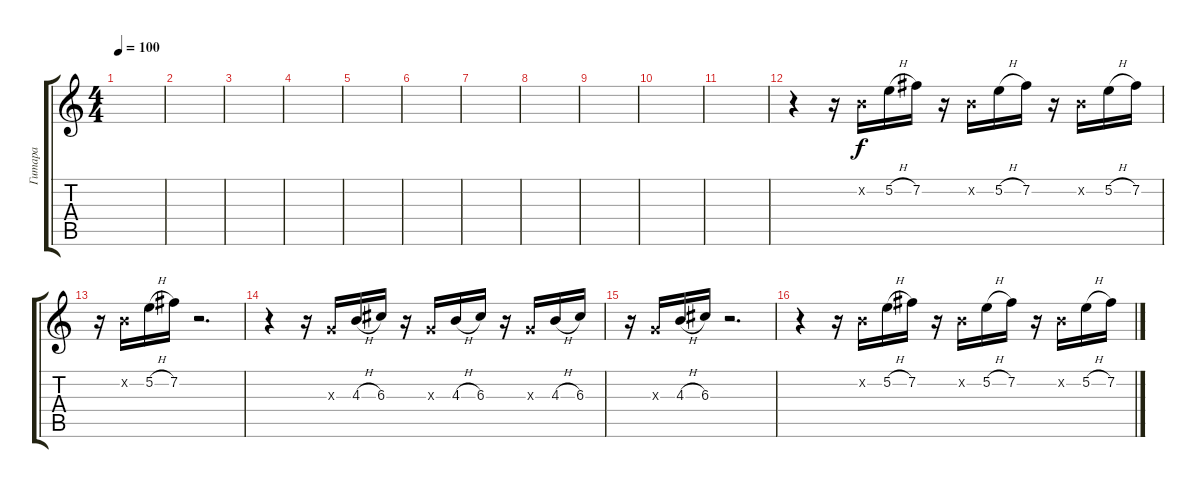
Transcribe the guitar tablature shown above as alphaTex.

\track ("Гитара" "Гитара") {instrument electricguitarclean}
\staff {score tabs}
\tuning (E4 B3 G3 D3 A2 E2) {hide}
\ts (4 4)
\tempo 100
\clef g2
\ks c
|
|
|
|
|
|
|
|
|
|
|
r.4{volume 16 balance 0} r.16 0.2{x}.16 5.2{h}.16 7.2.16 r.16{volume 13 balance 5} 0.2{x}.16 5.2{h}.16 7.2.16 r.16{volume 10 balance 11} 0.2{x}.16 5.2{h}.16 7.2.16 |
r.16{volume 7 balance 16} 0.2{x}.16 5.2{h}.16 7.2.16 r.2{d} |
r.4{volume 16 balance 0} r.16 0.3{x}.16 4.3{h}.16 6.3.16 r.16{volume 13 balance 5} 0.3{x}.16 4.3{h}.16 6.3.16 r.16{volume 10 balance 11} 0.3{x}.16 4.3{h}.16 6.3.16 |
r.16{volume 7 balance 16} 0.3{x}.16 4.3{h}.16 6.3.16 r.2{d} |
r.4{volume 16 balance 0} r.16 0.2{x}.16 5.2{h}.16 7.2.16 r.16{volume 13 balance 5} 0.2{x}.16 5.2{h}.16 7.2.16 r.16{volume 10 balance 11} 0.2{x}.16 5.2{h}.16 7.2.16
